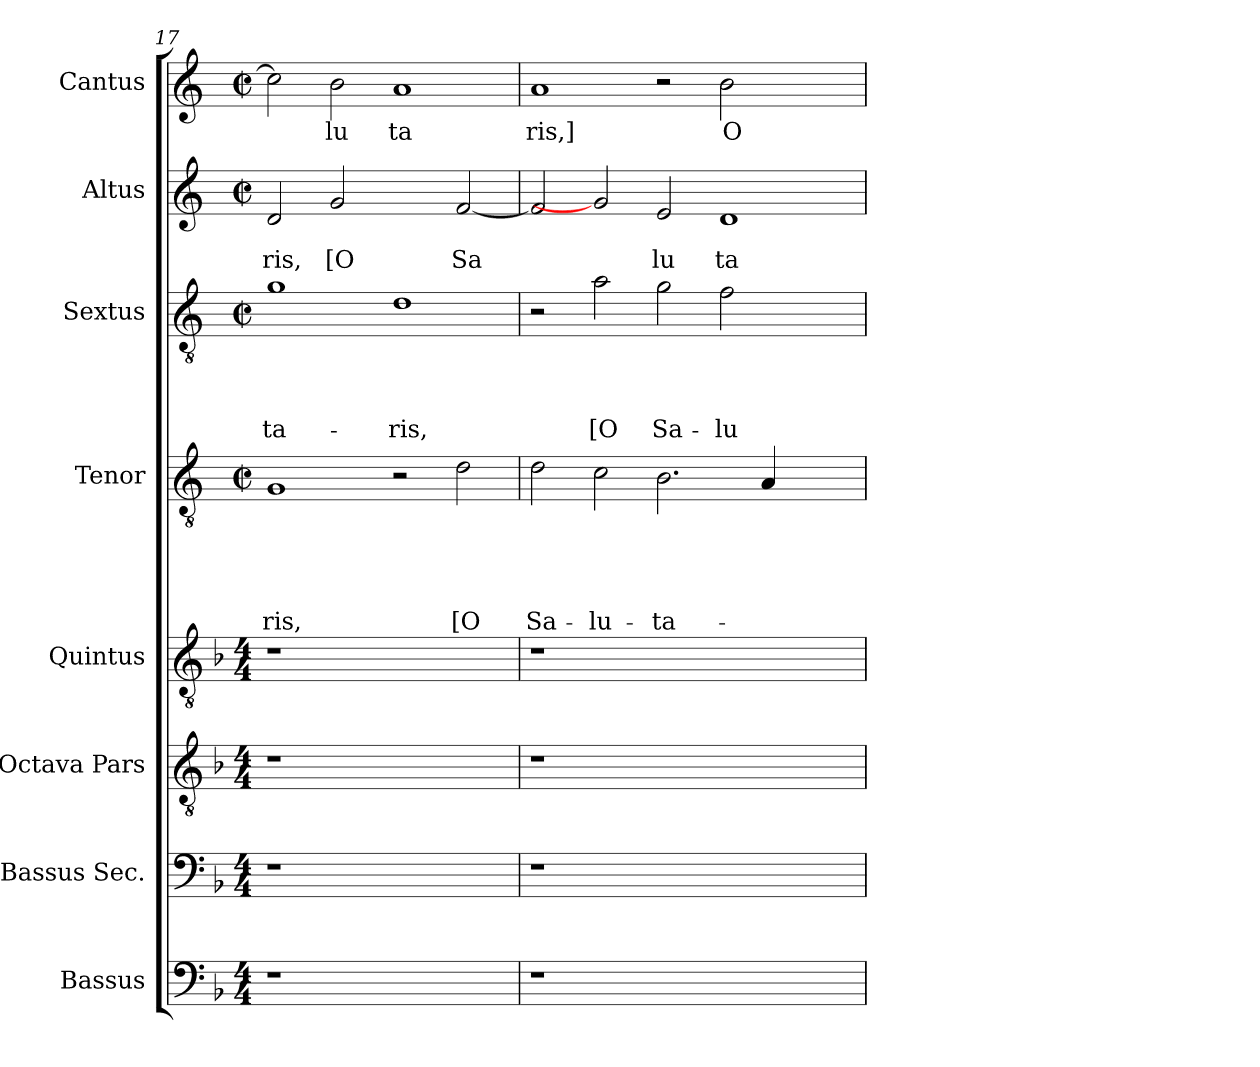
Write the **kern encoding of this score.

**kern	**kern	**kern	**kern	**kern	**text	**text	**text	**text	**text	**kern	**text	**text	**text	**text	**kern	**text	**text	**kern	**text
*part8	*part7	*part6	*part5	*part4	*part4	*part4	*part4	*part4	*part4	*part3	*part3	*part3	*part3	*part3	*part2	*part2	*part2	*part1	*part1
*staff8	*staff7	*staff6	*staff5	*staff4	*staff4	*staff4	*staff4	*staff4	*staff4	*staff3	*staff3	*staff3	*staff3	*staff3	*staff2	*staff2	*staff2	*staff1	*staff1
*I"Bassus	*I"Bassus Sec.	*I"Octava Pars	*I"Quintus	*I"Tenor	*	*	*	*	*	*I"Sextus	*	*	*	*	*I"Altus	*	*	*I"Cantus	*
*I'Bassus	*I'Bassus Sec.	*I'Octava Pars	*I'Quintus	*I'Tenor	*	*	*	*	*	*I'Sextus	*	*	*	*	*I'Altus	*	*	*I'Cantus	*
*clefF4	*clefF4	*clefGv2	*clefGv2	*clefGv2	*	*	*	*	*	*clefGv2	*	*	*	*	*clefG2	*	*	*clefG2	*
*	*	*	*	*ITrd-3c-5	*	*	*	*	*	*ITrd-3c-5	*	*	*	*	*ITrd-3c-5	*	*	*ITrd-3c-5	*
*k[b-]	*k[b-]	*k[b-]	*k[b-]	*k[b-]	*	*	*	*	*	*k[b-]	*	*	*	*	*k[b-]	*	*	*k[b-]	*
*F:	*F:	*F:	*F:	*F:	*	*	*	*	*	*F:	*	*	*	*	*F:	*	*	*F:	*
*M4/4	*M4/4	*M4/4	*M4/4	*M2/2	*	*	*	*	*	*M2/2	*	*	*	*	*M2/2	*	*	*M2/2	*
*	*	*	*	*met(c|)	*	*	*	*	*	*met(c|)	*	*	*	*	*met(c|)	*	*	*met(c|)	*
=17	=17	=17	=17	=17	=17	=17	=17	=17	=17	=17	=17	=17	=17	=17	=17	=17	=17	=17	=17
!	!	!	!	!	!	!	!	!	!LO:LY:b	!	!	!	!	!LO:LY:b	!	!	!LO:LY:b	!	!
1r	1r	1r	1r	1c	.	.	.	.	-ris,	1cc	.	.	.	-ta-	2g/	.	ris,	2ff\]	.
!	!	!	!	!	!	!	!	!	!	!	!	!	!	!	!	!	!LO:LY:b	!	!LO:LY:b
.	.	.	.	.	.	.	.	.	.	.	.	.	.	.	[2cc	.	[O	2ee\	lu
!	!	!	!	!	!	!	!	!	!	!	!	!	!	!LO:LY:b	!	!	!	!	!LO:LY:b
1ryy	1ryy	1ryy	1ryy	2r	.	.	.	.	.	1g	.	.	.	-ris,	2ryy	.	.	1dd	ta
!	!	!	!	!	!	!	!	!	!LO:LY:b	!	!	!	!	!	!	!	!LO:LY:b	!	!
.	.	.	.	2g\	.	.	.	.	[O	.	.	.	.	.	[<2b-/	.	Sa	.	.
=18	=18	=18	=18	=18	=18	=18	=18	=18	=18	=18	=18	=18	=18	=18	=18	=18	=18	=18	=18
!	!	!	!	!	!	!	!	!	!LO:LY:b	!	!	!	!	!	!	!	!	!	!LO:LY:b
1r	1r	1r	1r	2g\	.	.	.	.	Sa-	2r	.	.	.	.	2b-/]	.	.	1dd	ris,]
!	!	!	!	!	!	!	!	!	!LO:LY:b	!	!	!	!	!LO:LY:b	!	!	!	!	!
.	.	.	.	2f\	.	.	.	.	-lu-	2dd\	.	.	.	[O	2cc]	.	.	.	.
!	!	!	!	!	!	!	!	!	!LO:LY:b	!	!	!	!	!LO:LY:b	!	!	!LO:LY:b	!	!
1.ryy	1.ryy	1.ryy	1.ryy	2.e\	.	.	.	.	-ta-	2cc\	.	.	.	Sa-	2a/	.	lu	2r	.
!	!	!	!	!	!	!	!	!	!	!	!	!	!	!LO:LY:b	!	!	!LO:LY:b	!	!LO:LY:b
.	.	.	.	.	.	.	.	.	.	2b-\	.	.	.	-lu-	1g	.	ta	2ee\	O
.	.	.	.	4d/	.	.	.	.	.	.	.	.	.	.	.	.	.	.	.
.	.	.	.	2ryy	.	.	.	.	.	2ryy	.	.	.	.	.	.	.	2ryy	.
=	=	=	=	=	=	=	=	=	=	=	=	=	=	=	=	=	=	=	=
*-	*-	*-	*-	*-	*-	*-	*-	*-	*-	*-	*-	*-	*-	*-	*-	*-	*-	*-	*-
